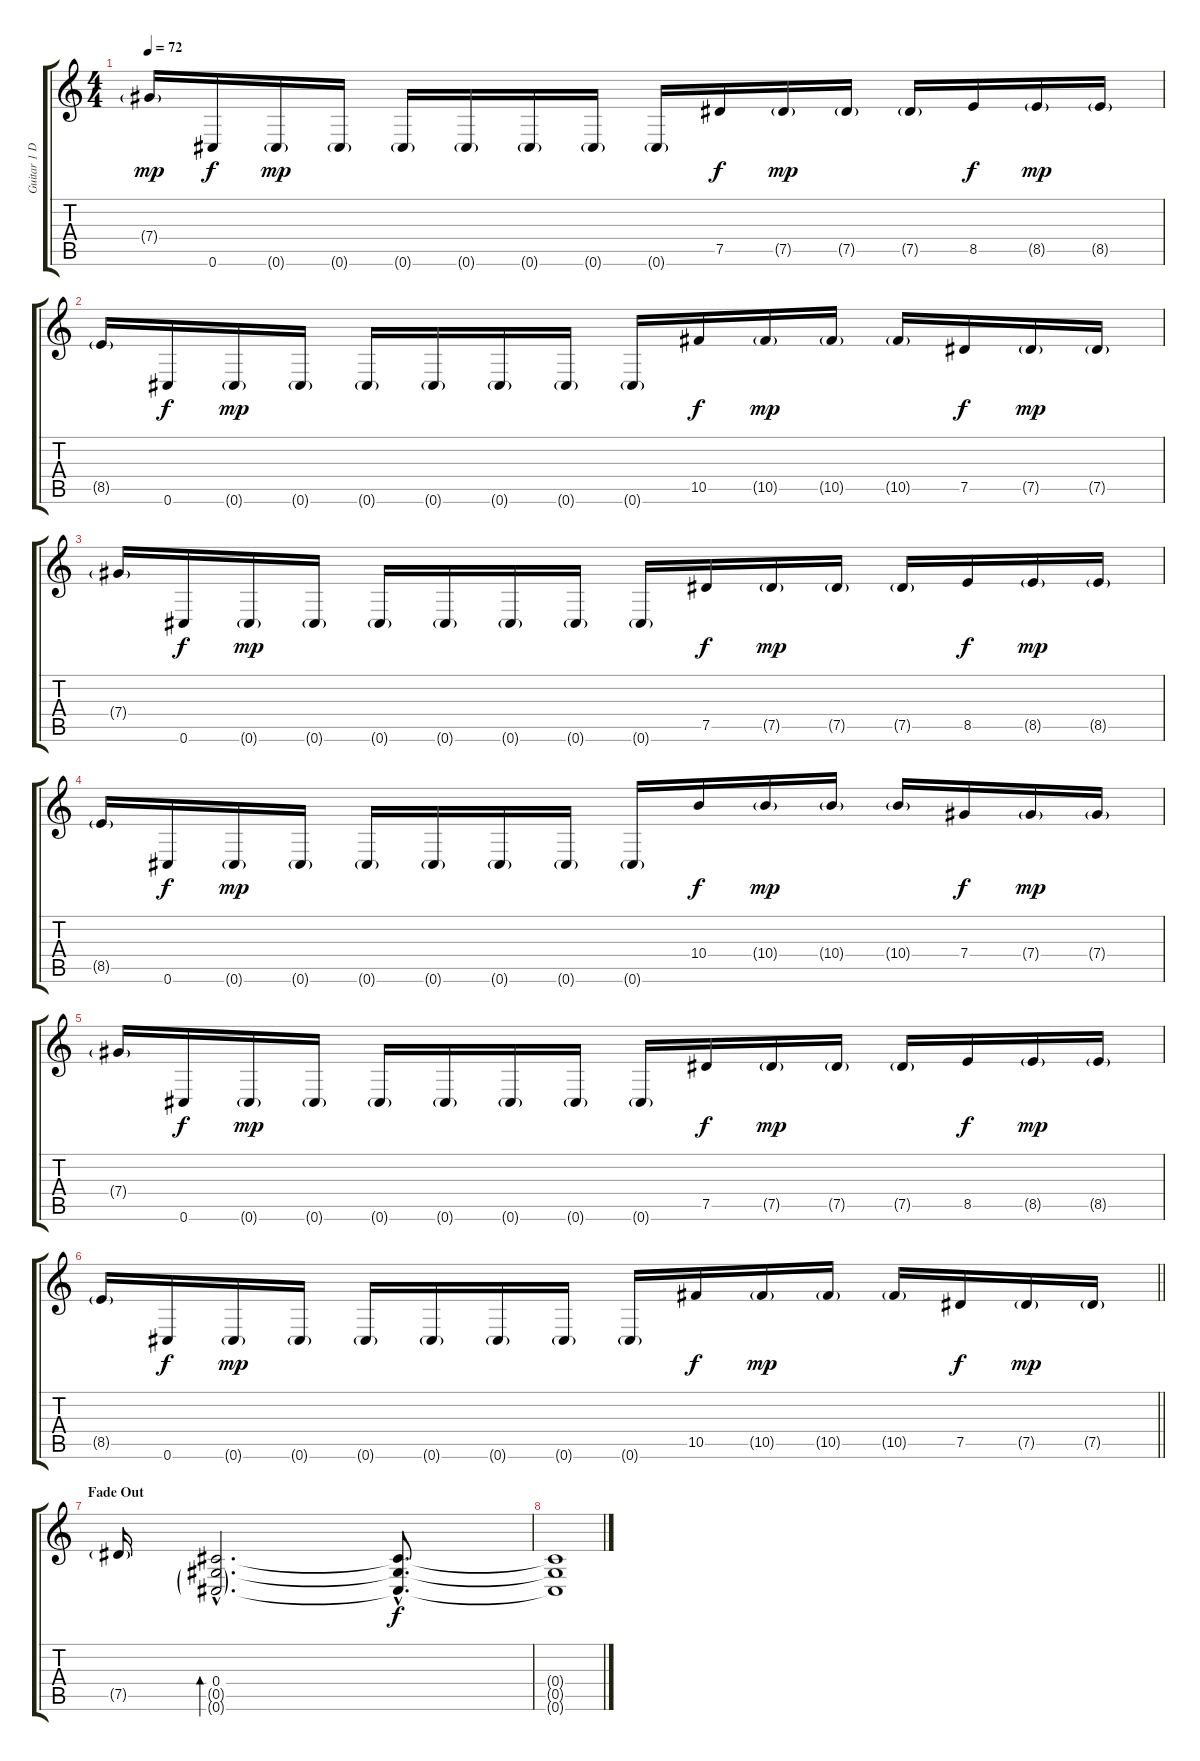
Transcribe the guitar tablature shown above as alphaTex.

\track ("Guitar 1 Delay" "Guitar 1 D") {instrument electricguitarclean}
\staff {score tabs}
\tuning (Eb4 Bb3 Gb3 Db3 Ab2 Db2) {hide}
\ts (4 4)
\tempo 72
\clef g2
\ks c
7.4{g}.16{dy mp} 0.6.16{dy f} 0.6{g}.16{dy mp} 0.6{g}.16 0.6{g}.16 0.6{g}.16 0.6{g}.16 0.6{g}.16 0.6{g}.16 7.5.16{dy f} 7.5{g}.16{dy mp} 7.5{g}.16 7.5{g}.16 8.5.16{dy f} 8.5{g}.16{dy mp} 8.5{g}.16 |
8.5{g}.16 0.6.16{dy f} 0.6{g}.16{dy mp} 0.6{g}.16 0.6{g}.16 0.6{g}.16 0.6{g}.16 0.6{g}.16 0.6{g}.16 10.5.16{dy f} 10.5{g}.16{dy mp} 10.5{g}.16 10.5{g}.16 7.5.16{dy f} 7.5{g}.16{dy mp} 7.5{g}.16 |
7.4{g}.16 0.6.16{dy f} 0.6{g}.16{dy mp} 0.6{g}.16 0.6{g}.16 0.6{g}.16 0.6{g}.16 0.6{g}.16 0.6{g}.16 7.5.16{dy f} 7.5{g}.16{dy mp} 7.5{g}.16 7.5{g}.16 8.5.16{dy f} 8.5{g}.16{dy mp} 8.5{g}.16 |
8.5{g}.16 0.6.16{dy f} 0.6{g}.16{dy mp} 0.6{g}.16 0.6{g}.16 0.6{g}.16 0.6{g}.16 0.6{g}.16 0.6{g}.16 10.4.16{dy f} 10.4{g}.16{dy mp} 10.4{g}.16 10.4{g}.16 7.4.16{dy f} 7.4{g}.16{dy mp} 7.4{g}.16 |
7.4{g}.16 0.6.16{dy f} 0.6{g}.16{dy mp} 0.6{g}.16 0.6{g}.16 0.6{g}.16 0.6{g}.16 0.6{g}.16 0.6{g}.16 7.5.16{dy f} 7.5{g}.16{dy mp} 7.5{g}.16 7.5{g}.16 8.5.16{dy f} 8.5{g}.16{dy mp} 8.5{g}.16 |
\barLineRight lightlight
8.5{g}.16 0.6.16{dy f} 0.6{g}.16{dy mp} 0.6{g}.16 0.6{g}.16 0.6{g}.16 0.6{g}.16 0.6{g}.16 0.6{g}.16 10.5.16{dy f} 10.5{g}.16{dy mp} 10.5{g}.16 10.5{g}.16 7.5.16{dy f} 7.5{g}.16{dy mp} 7.5{g}.16 |
\section ("" "Fade Out")
7.5{g}.16 (0.4{hac} 0.5{g hac} 0.6{g hac}).2{d bd 240} (0.4{hac t} 0.5{hac t} 0.6{hac t}).8{d dy f} |
(0.4{t} 0.5{t} 0.6{t}).1
